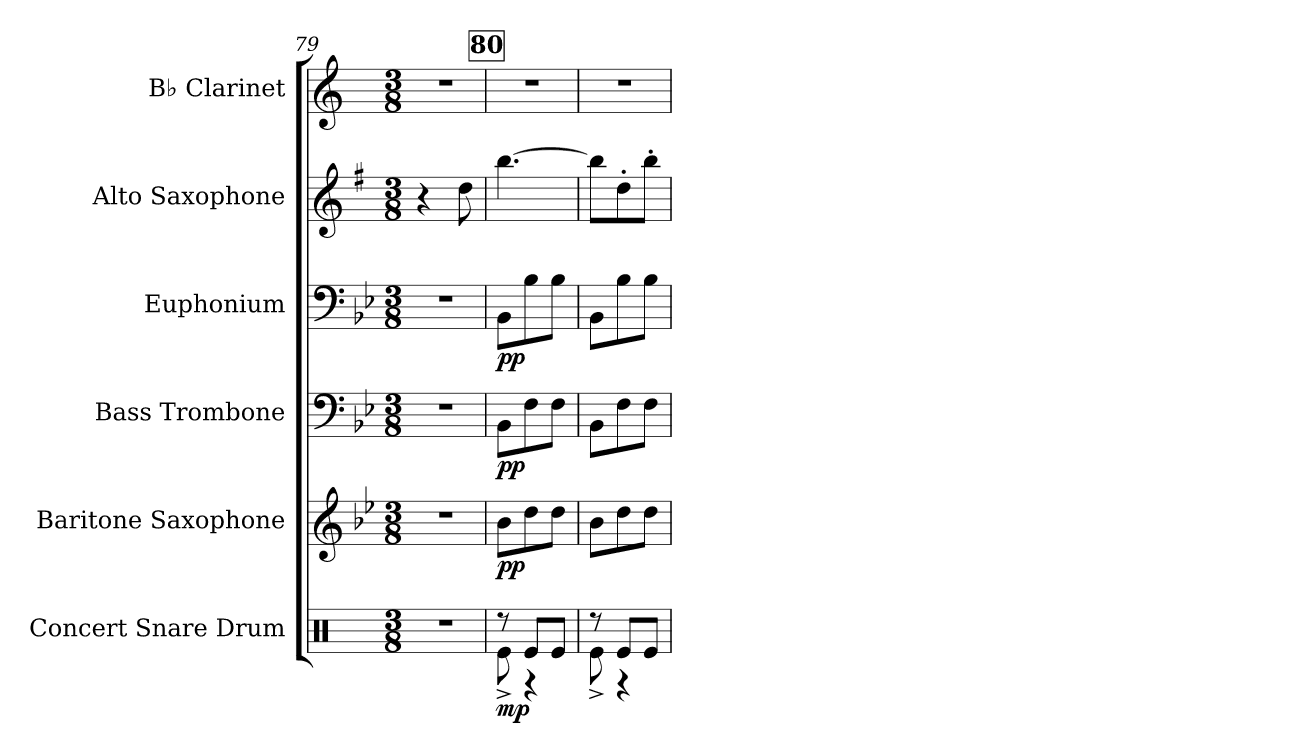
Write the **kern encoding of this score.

**kern	**dynam	**kern	**dynam	**kern	**dynam	**kern	**dynam	**kern	**dynam	**kern
*part6	*part6	*part5	*part5	*part4	*part4	*part3	*part3	*part2	*part2	*part1
*staff6	*staff6	*staff5	*staff5	*staff4	*staff4	*staff3	*staff3	*staff2	*staff2	*staff1
*I"Concert Snare Drum	*	*I"Baritone Saxophone	*	*I"Bass Trombone	*	*I"Euphonium	*	*I"Alto Saxophone	*	*I"B♭ Clarinet
*I'Con. Sn.	*	*I'Bar. Sax.	*	*I'B. Tbn.	*	*I'Euph.	*	*I'A. Sax.	*	*I'B♭ Cl.
*clefX	*	*clefG2	*	*clefF4	*	*clefF4	*	*clefG2	*	*clefG2
*	*	*ITrd12c21	*	*	*	*	*	*ITrd5c9	*	*ITrd1c2
*k[]	*	*k[b-e-]	*	*k[b-e-]	*	*k[b-e-]	*	*k[b-e-]	*	*k[b-e-]
*M3/8	*	*M3/8	*	*M3/8	*	*M3/8	*	*M3/8	*	*M3/8
=79	=79	=79	=79	=79	=79	=79	=79	=79	=79	=79
4.r	.	4.r	.	4.r	.	4.r	.	4r	.	4.r
!	!	!	!	!	!	!	!	!	!LO:DY:b	!
!	!	!	!	!	!	!	!	!	!LO:DY:n=1:b	!
.	.	.	.	.	.	.	.	8f\	mf mf	.
!!LO:REH:place=s1:a:B:fs=14:t=80
=80	=80	=80	=80	=80	=80	=80	=80	=80	=80	=80
*^	*	*	*	*	*	*	*	*	*	*
!	!	!LO:DY:b	!	!LO:DY:b	!	!	!	!	!	!	!
!	!	!	!	!LO:DY:n=1:b	!	!LO:DY:b	!	!	!	!	!
!	!	!	!	!	!	!LO:DY:n=1:b	!	!LO:DY:b	!	!	!
!	!	!	!	!	!	!	!	!LO:DY:n=1:b	!	!	!
8r	8Re^\	mp	8B-\L	p p	8BB-\L	p p	8BB-\L	p p	[4.dd\	.	4.r
8Re/L	4r	.	8d\	.	8F\	.	8B-\	.	.	.	.
8Re/J	.	.	8d\J	.	8F\J	.	8B-\J	.	.	.	.
=81	=81	=81	=81	=81	=81	=81	=81	=81	=81	=81	=81
8r	8Re^\	.	8B-\L	.	8BB-\L	.	8BB-\L	.	8dd\L]	.	4.r
8Re/L	4r	.	8d\	.	8F\	.	8B-\	.	8f'\	.	.
8Re/J	.	.	8d\J	.	8F\J	.	8B-\J	.	8dd'\J	.	.
*v	*v	*	*	*	*	*	*	*	*	*	*
=	=	=	=	=	=	=	=	=	=	=
*-	*-	*-	*-	*-	*-	*-	*-	*-	*-	*-
